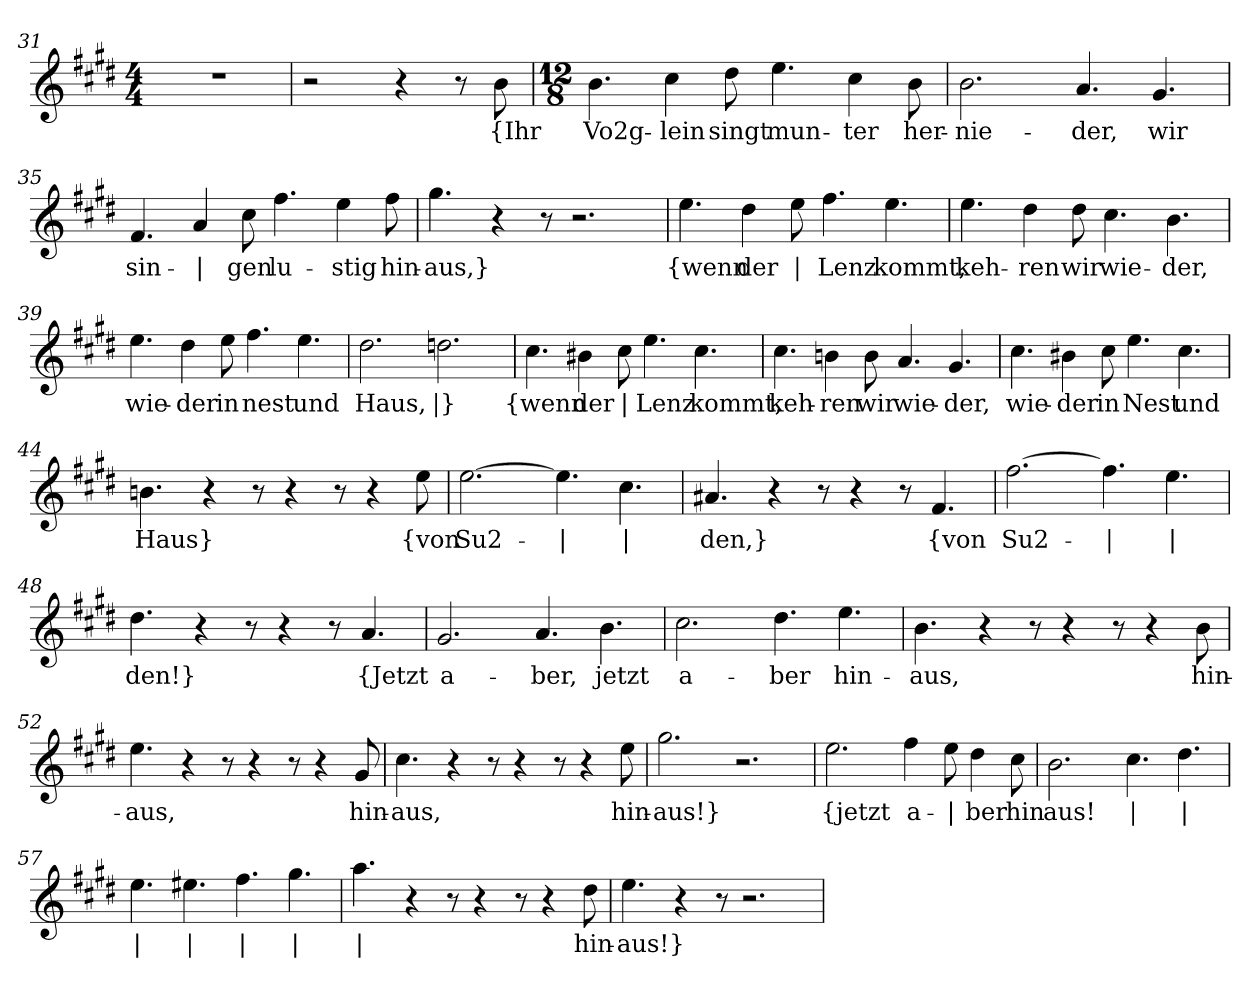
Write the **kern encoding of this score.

**kern	**text
*part1	*part1
*staff1	*staff1
*clefG2	*
*k[f#c#g#d#]	*
*M4/4	*
=31	=31
1r	.
=32	=32
2r	.
4r	.
8r	.
!	!LO:LY:b
8b\	{Ihr
!!LO:LB:g=z
=33	=33
*M12/8	*
!	!LO:LY:b
4.b\	Vo2g-
!	!LO:LY:b
4cc#\	-lein
!	!LO:LY:b
8dd#\	singt
!	!LO:LY:b
4.ee\	mun-
!	!LO:LY:b
4cc#\	-ter
!	!LO:LY:b
8b\	her-
=34	=34
!	!LO:LY:b
2.b\	-nie-
!	!LO:LY:b
4.a/	-der,
!	!LO:LY:b
4.g#/	wir
=35	=35
!	!LO:LY:b
4.f#/	sin-
!	!LO:LY:b
4a/	|
!	!LO:LY:b
8cc#\	-gen
!	!LO:LY:b
4.ff#\	lu-
!	!LO:LY:b
4ee\	-stig
!	!LO:LY:b
8ff#\	hin-
=36	=36
!	!LO:LY:b
4.gg#\	-aus,}
4r	.
8r	.
2.r	.
!!LO:LB:g=z
=37	=37
!	!LO:LY:b
4.ee\	{wenn
!	!LO:LY:b
4dd#\	der
!	!LO:LY:b
8ee\	|
!	!LO:LY:b
4.ff#\	Lenz
!	!LO:LY:b
4.ee\	kommt,
=38	=38
!	!LO:LY:b
4.ee\	keh-
!	!LO:LY:b
4dd#\	-ren
!	!LO:LY:b
8dd#\	wir
!	!LO:LY:b
4.cc#\	wie-
!	!LO:LY:b
4.b\	-der,
=39	=39
!	!LO:LY:b
4.ee\	wie-
!	!LO:LY:b
4dd#\	-der
!	!LO:LY:b
8ee\	in
!	!LO:LY:b
4.ff#\	nest
!	!LO:LY:b
4.ee\	und
=40	=40
!	!LO:LY:b
2.dd#\	Haus,
!	!LO:LY:b
2.ddn\	|}
!!LO:LB:g=z
=41	=41
!	!LO:LY:b
4.cc#\	{wenn
!	!LO:LY:b
4b#X\	der
!	!LO:LY:b
8cc#\	|
!	!LO:LY:b
4.ee\	Lenz
!	!LO:LY:b
4.cc#\	kommt,
=42	=42
!	!LO:LY:b
4.cc#\	keh-
!	!LO:LY:b
4bn\	-ren
!	!LO:LY:b
8b\	wir
!	!LO:LY:b
4.a/	wie-
!	!LO:LY:b
4.g#/	-der,
=43	=43
!	!LO:LY:b
4.cc#\	wie-
!	!LO:LY:b
4b#X\	-der
!	!LO:LY:b
8cc#\	in
!	!LO:LY:b
4.ee\	Nest
!	!LO:LY:b
4.cc#\	und
=44	=44
!	!LO:LY:b
4.bn\	Haus}
4r	.
8r	.
4r	.
8r	.
4r	.
!	!LO:LY:b
8ee\	{von
!!LO:LB:g=z
=45	=45
!	!LO:LY:b
[2.ee\	Su2-
!	!LO:LY:b
4.ee\]	|
!	!LO:LY:b
4.cc#\	|
=46	=46
!	!LO:LY:b
4.a#X/	-den,}
4r	.
8r	.
4r	.
8r	.
!	!LO:LY:b
4.f#/	{von
=47	=47
!	!LO:LY:b
[2.ff#\	Su2-
!	!LO:LY:b
4.ff#\]	|
!	!LO:LY:b
4.ee\	|
=48	=48
!	!LO:LY:b
4.dd#\	-den!}
4r	.
8r	.
4r	.
8r	.
!	!LO:LY:b
4.a/	{Jetzt
=49	=49
!	!LO:LY:b
2.g#/	a-
!	!LO:LY:b
4.a/	-ber,
!	!LO:LY:b
4.b\	jetzt
=50	=50
!	!LO:LY:b
2.cc#\	a-
!	!LO:LY:b
4.dd#\	-ber
!	!LO:LY:b
4.ee\	hin-
!!LO:PB:g=z
=51	=51
!	!LO:LY:b
4.b\	-aus,
4r	.
8r	.
4r	.
8r	.
4r	.
!	!LO:LY:b
8b\	hin-
=52	=52
!	!LO:LY:b
4.ee\	-aus,
4r	.
8r	.
4r	.
8r	.
4r	.
!	!LO:LY:b
8g#/	hin-
=53	=53
!	!LO:LY:b
4.cc#\	-aus,
4r	.
8r	.
4r	.
8r	.
4r	.
!	!LO:LY:b
8ee\	hin-
=54	=54
!	!LO:LY:b
2.gg#\	-aus!}
2.r	.
=55	=55
!	!LO:LY:b
2.ee\	{jetzt
!	!LO:LY:b
4ff#\	a-
!	!LO:LY:b
8ee\	|
!	!LO:LY:b
4dd#\	-ber
!	!LO:LY:b
8cc#\	hin
!!LO:LB:g=z
=56	=56
!	!LO:LY:b
2.b\	-aus!
!	!LO:LY:b
4.cc#\	|
!	!LO:LY:b
4.dd#\	|
=57	=57
!	!LO:LY:b
4.ee\	|
!	!LO:LY:b
4.ee#X\	|
!	!LO:LY:b
4.ff#\	|
!	!LO:LY:b
4.gg#\	|
=58	=58
!	!LO:LY:b
4.aa\	|
4r	.
8r	.
4r	.
8r	.
4r	.
!	!LO:LY:b
8dd#\	hin-
=59	=59
!	!LO:LY:b
4.ee\	-aus!}
4r	.
8r	.
2.r	.
=	=
*-	*-
